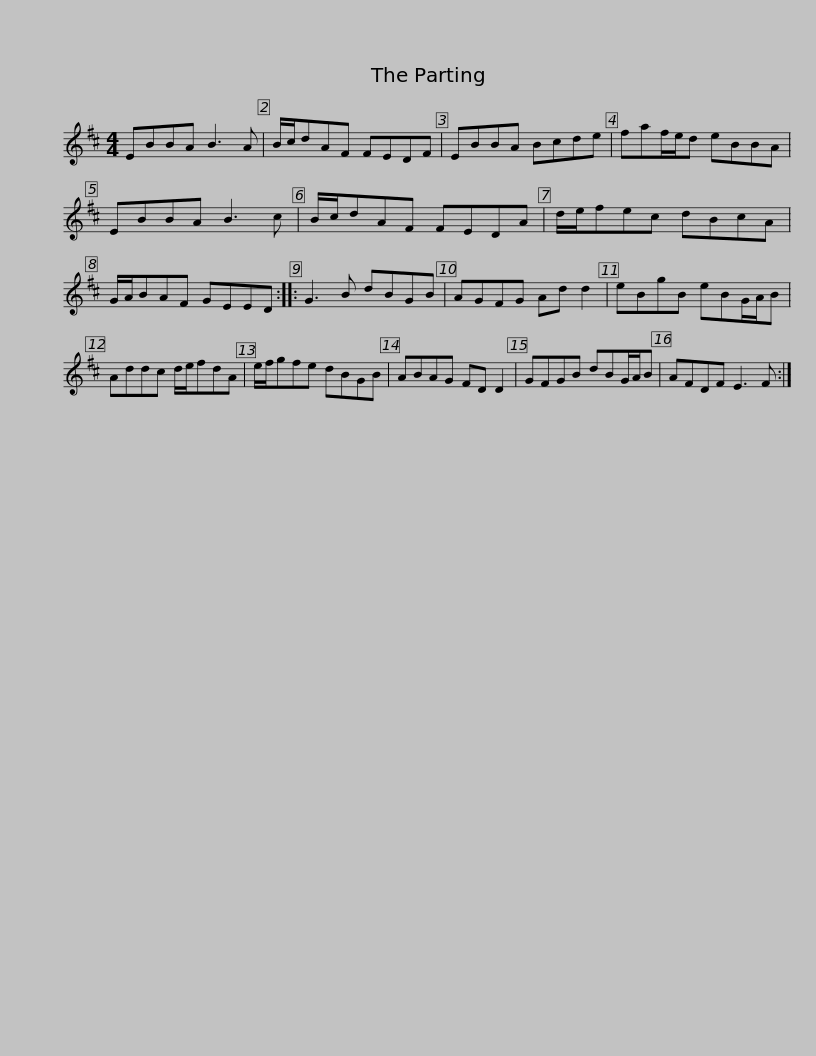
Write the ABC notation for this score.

X:1
L:1/8
M:4/4
I:linebreak $
K:D
V:1 treble
V:1
 EBBA B3 A | B/c/dAF FEDF | EBBA Bcde | faf/e/d eBBA | EBBA B3 c |$ %5
 B/c/dAF FEDA | d/e/fec dBcA | G/A/BAF GEED :: G3 B dBGB | AGFG Ad d2 |$ %10
 eBgB eBG/A/B | Addc d/e/fdA | e/f/gfe dBGB | ABAG FD D2 | GFGB dBG/A/B |$ %15
 AFDF E3 F :| %16
